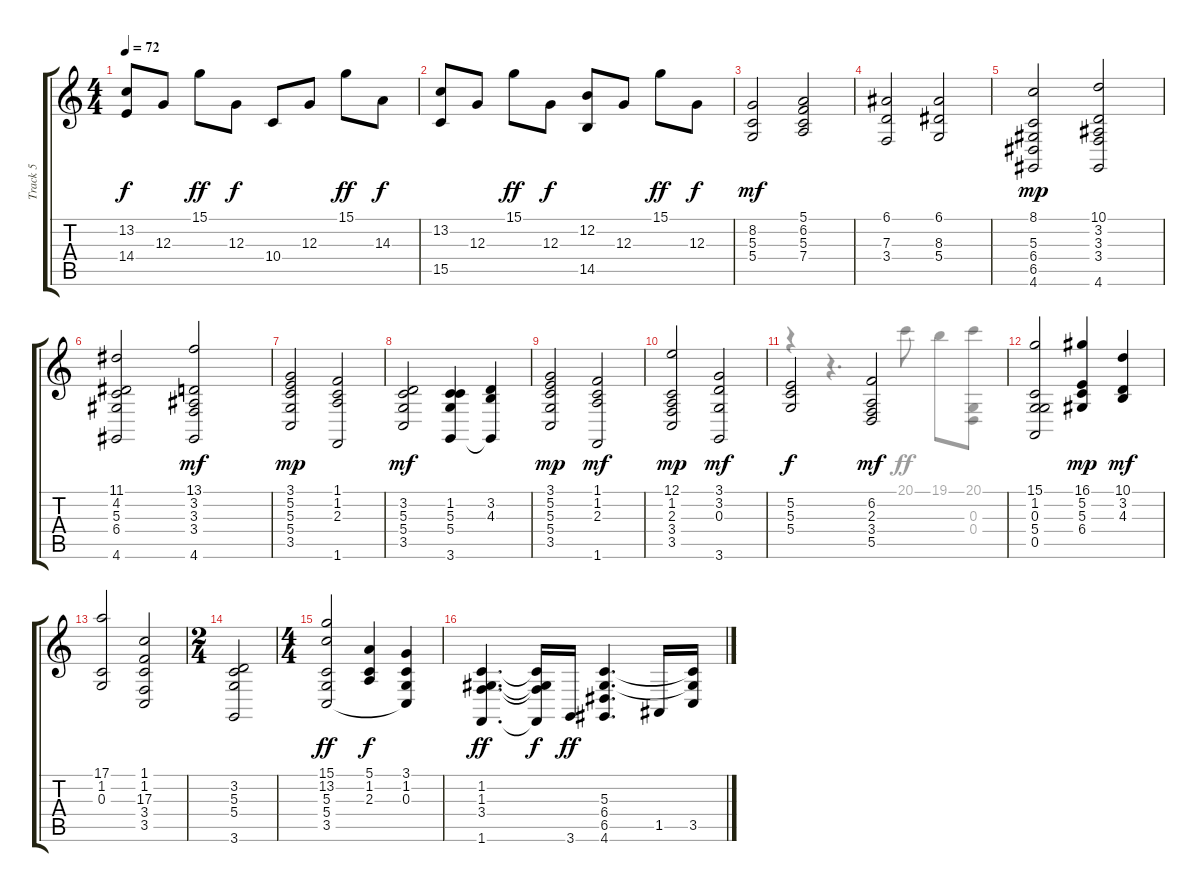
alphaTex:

\track ("Track 5" "Track 5") {instrument stringensemble2}
\staff {score tabs}
\tuning (E4 B3 G3 D3 A2 E2) {hide}
\voice
\ts (4 4)
\tempo 72
\clef g2
\ks c
(13.2 14.4).8{dy f} 12.3.8 15.1.8{dy ff} 12.3.8{dy f} 10.4.8 12.3.8 15.1.8{dy ff} 14.3.8{dy f} |
(13.2 15.5).8 12.3.8 15.1.8{dy ff} 12.3.8{dy f} (12.2 14.5).8 12.3.8 15.1.8{dy ff} 12.3.8{dy f} |
(8.2 5.3 5.4).2{dy mf volume 9 balance 13 instrument stringensemble2} (5.1 6.2 5.3 7.4).2 |
(6.1 7.3 3.4).2 (6.1 8.3 5.4).2 |
(8.1 5.3 6.4 6.5 4.6).2{dy mp} (10.1 3.2 3.3 3.4 4.6).2 |
(11.1 4.2 5.3 6.4 4.6).2 (13.1 3.2 3.3 3.4 4.6).2{dy mf} |
(3.1 5.2 5.3 5.4 3.5).2{dy mp} (1.1 1.2 2.3 1.6).2 |
(3.2 5.3 5.4 3.5).2{dy mf} (1.2 5.3 5.4 3.6).4 (3.2 4.3 3.6{t}).4 |
(3.1 5.2 5.3 5.4 3.5).2{dy mp} (1.1 1.2 2.3 1.6).2{dy mf} |
(12.1 1.2 2.3 3.4 3.5).2{dy mp} (3.1 3.2 0.3 3.6).2{dy mf} |
(5.2 5.3 5.4).2{dy f} (6.2 2.3 3.4 5.5).2{dy mf} |
(15.1 1.2 0.3 5.4 0.5).2 (16.1 5.2 5.3 6.4).4{dy mp} (10.1 3.2 4.3).4{dy mf} |
(17.1 1.2 0.3).2 (1.1 1.2 17.3 3.4 3.5).2 |
\ts (2 4)
(3.2 5.3 5.4 3.6).2 |
\ts (4 4)
(15.1 13.2 5.3 5.4 3.5).2{dy ff} (5.1 1.2 2.3).4{dy f} (3.1 1.2 0.3 3.5{t}).4 |
(1.2 1.3 3.4 1.6).4{d dy ff} (1.2{t} 1.3{t} 3.4{t} 1.6{t}).16{dy f} 3.6.16{dy ff} (5.3 6.4 6.5 4.6).4{d} 1.5.16 (5.3{t} 6.4{t} 3.5).16
\voice
\clef g2
\ottava regular
\simile none
\ks c
|
|
|
|
|
|
|
|
|
|
r.4 r.4{d} 20.1.8 19.1.8 (20.1 0.3 0.4).8 |
|
|
|
|
